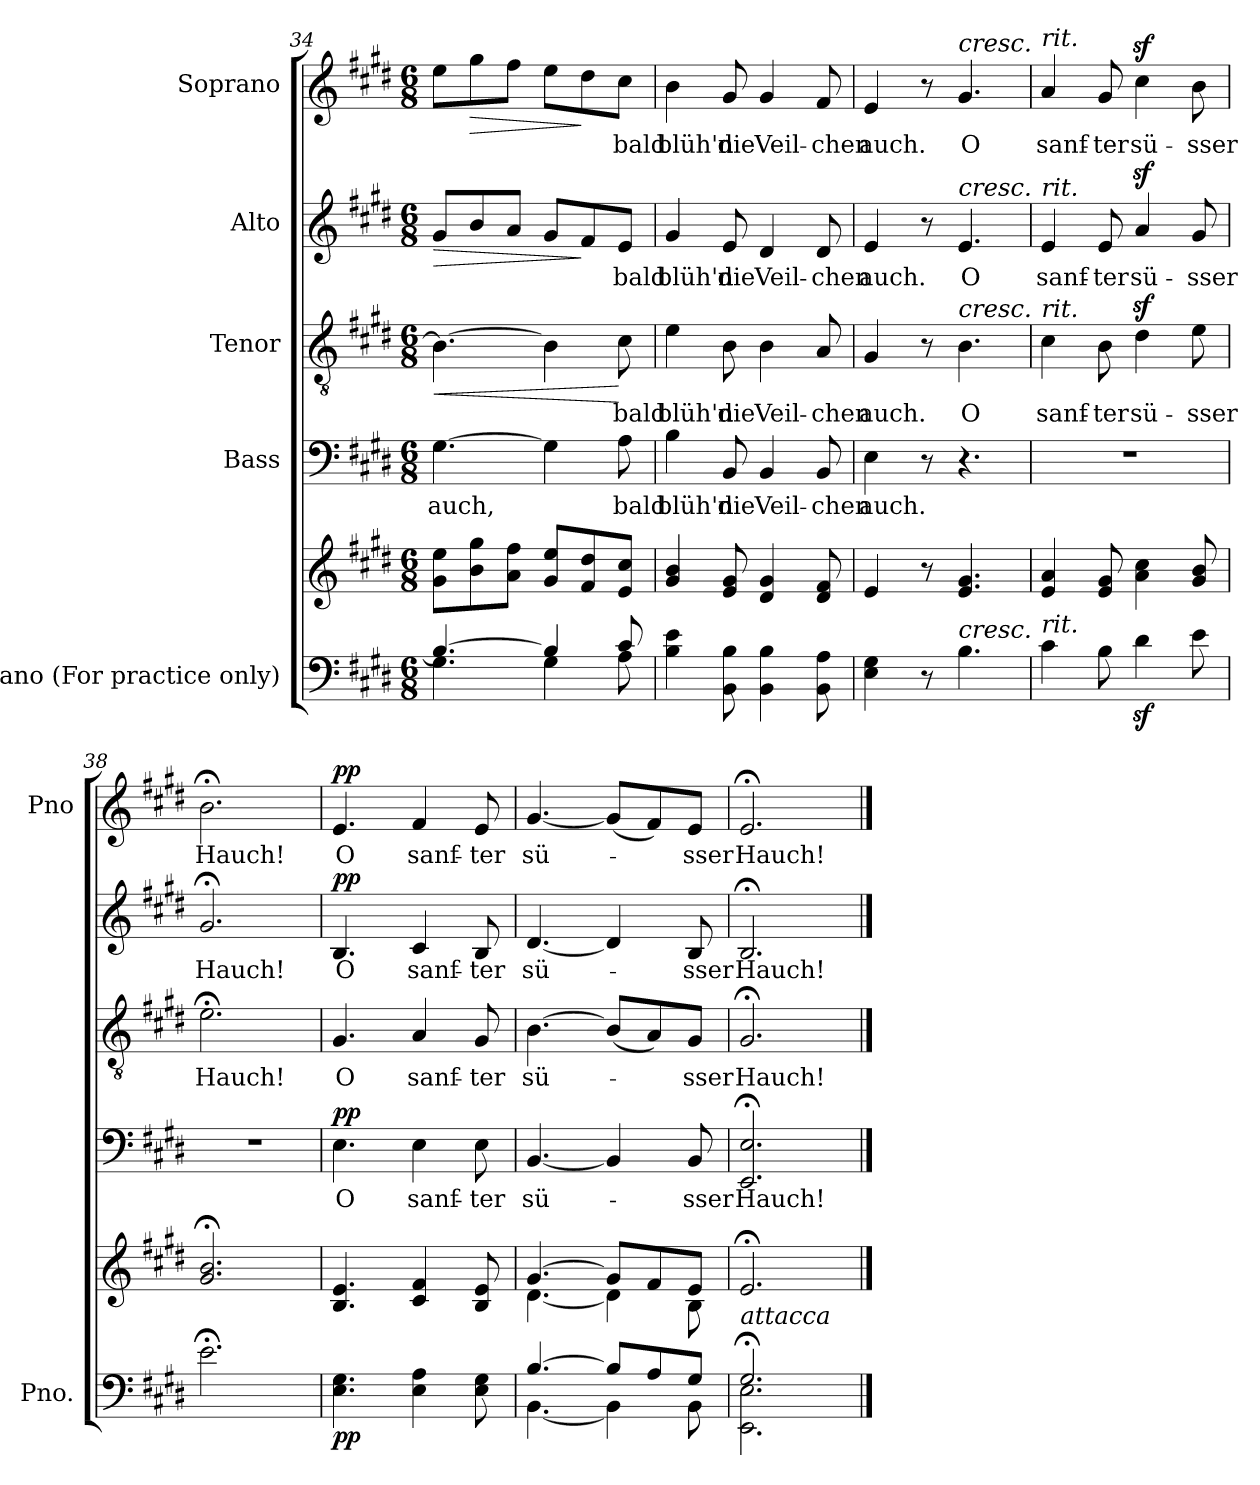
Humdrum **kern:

**kern	**kern	**dynam	**kern	**text	**dynam	**kern	**text	**dynam	**kern	**text	**dynam	**kern	**text	**dynam
*part5	*part5	*part5	*part4	*part4	*part4	*part3	*part3	*part3	*part2	*part2	*part2	*part1	*part1	*part1
*staff6	*staff5	*staff5/6	*staff4	*staff4	*staff4	*staff3	*staff3	*staff3	*staff2	*staff2	*staff2	*staff1	*staff1	*staff1
*I"Piano (For practice  only)	*	*	*I"Bass	*	*	*I"Tenor	*	*	*I"Alto	*	*	*I"Soprano	*	*
*I'Pno.	*	*	*	*	*	*	*	*	*	*	*	*I'Pno	*	*
*clefF4	*clefG2	*	*clefF4	*	*	*clefGv2	*	*	*clefG2	*	*	*clefG2	*	*
*k[f#c#g#d#]	*k[f#c#g#d#]	*	*k[f#c#g#d#]	*	*	*k[f#c#g#d#]	*	*	*k[f#c#g#d#]	*	*	*k[f#c#g#d#]	*	*
*E:	*E:	*	*E:	*	*	*E:	*	*	*E:	*	*	*E:	*	*
*M6/8	*M6/8	*	*M6/8	*	*	*M6/8	*	*	*M6/8	*	*	*M6/8	*	*
=34	=34	=34	=34	=34	=34	=34	=34	=34	=34	=34	=34	=34	=34	=34
*^	*	*	*	*	*	*	*	*	*	*	*	*	*	*
!	!	!	!	!	!LO:LY:b	!	!	!	!LO:HP:b	!	!	!LO:HP:b	!	!	!
4.B/_	4.G#\	8g#\ 8ee\L	.	[4.G#\	auch,	.	4.B\_	.	<	8g#/L	.	>	8ee\L	.	.
!	!	!	!	!	!	!	!	!	!	!	!	!	!	!	!LO:HP:b
.	.	8b\ 8gg#\	.	.	.	.	.	.	.	8b/	.	.	8gg#\	.	>
.	.	8a\ 8ff#\J	.	.	.	.	.	.	.	8a/J	.	.	8ff#\J	.	.
4B/]	4G#\	8g#/ 8ee/L	.	4G#\]	.	.	4B\]	.	.	8g#/L	.	.	8ee\L	.	.
.	.	8f#/ 8dd#/	.	.	.	.	.	.	.	8f#/	.	]	8dd#\	.	]
!	!	!	!	!	!LO:LY:b	!	!	!LO:LY:b	!	!	!LO:LY:b	!	!	!LO:LY:b	!
8c#/	8A\	8e/ 8cc#/J	.	8A\	bald	.	8c#\	bald	[	8e/J	bald	.	8cc#\J	bald	.
!!LO:PB:g=z
=35	=35	=35	=35	=35	=35	=35	=35	=35	=35	=35	=35	=35	=35	=35	=35
!	!	!	!	!	!LO:LY:b	!	!	!LO:LY:b	!	!	!LO:LY:b	!	!	!LO:LY:b	!
*v	*v	*	*	*	*	*	*	*	*	*	*	*	*	*	*
4B\ 4e\	4g#/ 4b/	.	4B\	blüh'n	.	4e\	blüh'n	.	4g#/	blüh'n	.	4b\	blüh'n	.
!	!	!	!	!LO:LY:b	!	!	!LO:LY:b	!	!	!LO:LY:b	!	!	!LO:LY:b	!
8BB\ 8B\	8e/ 8g#/	.	8BB/	die	.	8B\	die	.	8e/	die	.	8g#/	die	.
!	!	!	!	!LO:LY:b	!	!	!LO:LY:b	!	!	!LO:LY:b	!	!	!LO:LY:b	!
4BB\ 4B\	4d#/ 4g#/	.	4BB/	Veil-	.	4B\	Veil-	.	4d#/	Veil-	.	4g#/	Veil-	.
!	!	!	!	!LO:LY:b	!	!	!LO:LY:b	!	!	!LO:LY:b	!	!	!LO:LY:b	!
8BB\ 8A\	8d#/ 8f#/	.	8BB/	-chen	.	8A/	-chen	.	8d#/	-chen	.	8f#/	-chen	.
=36	=36	=36	=36	=36	=36	=36	=36	=36	=36	=36	=36	=36	=36	=36
!	!	!	!	!LO:LY:b	!	!	!LO:LY:b	!	!	!LO:LY:b	!	!	!LO:LY:b	!
4E\ 4G#\	4e/	.	4E\	auch.	.	4G#/	auch.	.	4e/	auch.	.	4e/	auch.	.
8r	8r	.	8r	.	.	8r	.	.	8r	.	.	8r	.	.
!	!	!	!	!	!	!	!	!	!	!	!	!LO:TX:a:i:t=cresc.	!	!
!	!	!	!	!	!	!	!	!	!LO:TX:a:i:t=cresc.	!	!	!	!	!
!	!	!	!	!	!	!LO:TX:a:i:t=cresc.	!	!	!	!	!	!	!	!
!LO:TX:a:i:t=cresc.	!	!	!	!	!	!	!	!	!	!	!	!	!	!
!	!	!	!	!	!	!	!LO:LY:b	!	!	!LO:LY:b	!	!	!LO:LY:b	!
4.B\	4.e/ 4.g#/	.	4.r	.	.	4.B\	O	.	4.e/	O	.	4.g#/	O	.
=37	=37	=37	=37	=37	=37	=37	=37	=37	=37	=37	=37	=37	=37	=37
!	!	!	!	!	!	!	!	!	!	!	!	!LO:TX:a:i:t=rit.	!	!
!	!	!	!	!	!	!	!	!	!LO:TX:a:i:t=rit.	!	!	!	!	!
!	!	!	!	!	!	!LO:TX:a:i:t=rit.	!	!	!	!	!	!	!	!
!LO:TX:a:i:t=rit.	!	!	!	!	!	!	!	!	!	!	!	!	!	!
!	!	!	!	!	!	!	!LO:LY:b	!	!	!LO:LY:b	!	!	!LO:LY:b	!
4c#\	4e/ 4a/	.	2.r	.	.	4c#\	sanf-	.	4e/	sanf-	.	4a/	sanf-	.
!	!	!	!	!	!	!	!LO:LY:b	!	!	!LO:LY:b	!	!	!LO:LY:b	!
8B\	8e/ 8g#/	.	.	.	.	8B\	-ter	.	8e/	-ter	.	8g#/	-ter	.
!	!	!	!	!	!	!	!LO:LY:b	!	!	!LO:LY:b	!	!	!LO:LY:b	!
4d#z<\	4a\ 4cc#\	.	.	.	.	4d#z<\	sü-	.	4az</	sü-	.	4cc#z<\	sü-	.
!	!	!	!	!	!	!	!LO:LY:b	!	!	!LO:LY:b	!	!	!LO:LY:b	!
8e\	8g#/ 8b/	.	.	.	.	8e\	-sser	.	8g#/	-sser	.	8b\	-sser	.
=38	=38	=38	=38	=38	=38	=38	=38	=38	=38	=38	=38	=38	=38	=38
!	!	!	!	!	!	!	!LO:LY:b	!	!	!LO:LY:b	!	!	!LO:LY:b	!
2.e;<\	2.g#/;< 2.b/;<	.	2.r	.	.	2.e;<\	Hauch!	.	2.g#;</	Hauch!	.	2.b;<\	Hauch!	.
=39	=39	=39	=39	=39	=39	=39	=39	=39	=39	=39	=39	=39	=39	=39
!	!	!LO:DY:b=2	!	!LO:LY:b	!LO:DY:b	!	!LO:LY:b	!	!	!LO:LY:b	!LO:DY:b	!	!LO:LY:b	!LO:DY:b
4.E\ 4.G#\	4.B/ 4.e/	pp	4.E\	O	pp	4.G#/	O	.	4.B/	O	pp	4.e/	O	pp
!	!	!	!	!LO:LY:b	!	!	!LO:LY:b	!	!	!LO:LY:b	!	!	!LO:LY:b	!
4E\ 4A\	4c#/ 4f#/	.	4E\	sanf-	.	4A/	sanf-	.	4c#/	sanf-	.	4f#/	sanf-	.
!	!	!	!	!LO:LY:b	!	!	!LO:LY:b	!	!	!LO:LY:b	!	!	!LO:LY:b	!
8E\ 8G#\	8B/ 8e/	.	8E\	-ter	.	8G#/	-ter	.	8B/	-ter	.	8e/	-ter	.
=40	=40	=40	=40	=40	=40	=40	=40	=40	=40	=40	=40	=40	=40	=40
*^	*^	*	*	*	*	*	*	*	*	*	*	*	*	*
!	!	!	!	!	!	!LO:LY:b	!	!	!LO:LY:b	!	!	!LO:LY:b	!	!	!LO:LY:b	!
[4.B/	[4.BB\	[4.g#/	[4.d#\	.	[4.BB/	sü-	.	[4.B\	sü-	.	[4.d#/	sü-	.	[4.g#/	sü-	.
8B/L]	4BB\]	8g#/L]	4d#\]	.	4BB/]	.	.	(<8B/L]	.	.	4d#/]	.	.	(<8g#/L]	.	.
8A/	.	8f#/	.	.	.	.	.	8A/)	.	.	.	.	.	8f#/)	.	.
!	!	!	!	!	!	!LO:LY:b	!	!	!LO:LY:b	!	!	!LO:LY:b	!	!	!LO:LY:b	!
8G#/J	8BB\	8e/J	8B\	.	8BB/	-sser	.	8G#/J	-sser	.	8B/	-sser	.	8e/J	-sser	.
!!LO:PB:g=z
=41	=41	=41	=41	=41	=41	=41	=41	=41	=41	=41	=41	=41	=41	=41	=41	=41
!LO:TX:a:i:t=attacca	!	!	!	!	!	!	!	!	!	!	!	!	!	!	!	!
!	!	!	!	!	!	!LO:LY:b	!	!	!LO:LY:b	!	!	!LO:LY:b	!	!	!LO:LY:b	!
*	*	*v	*v	*	*	*	*	*	*	*	*	*	*	*	*	*
2.G#;/	2.EE\ 2.E\	2.e;</	.	2.EE/;< 2.E/;<	Hauch!	.	2.G#;</	Hauch!	.	2.B;</	Hauch!	.	2.e;</	Hauch!	.
*v	*v	*	*	*	*	*	*	*	*	*	*	*	*	*	*
==	==	==	==	==	==	==	==	==	==	==	==	==	==	==
*-	*-	*-	*-	*-	*-	*-	*-	*-	*-	*-	*-	*-	*-	*-
